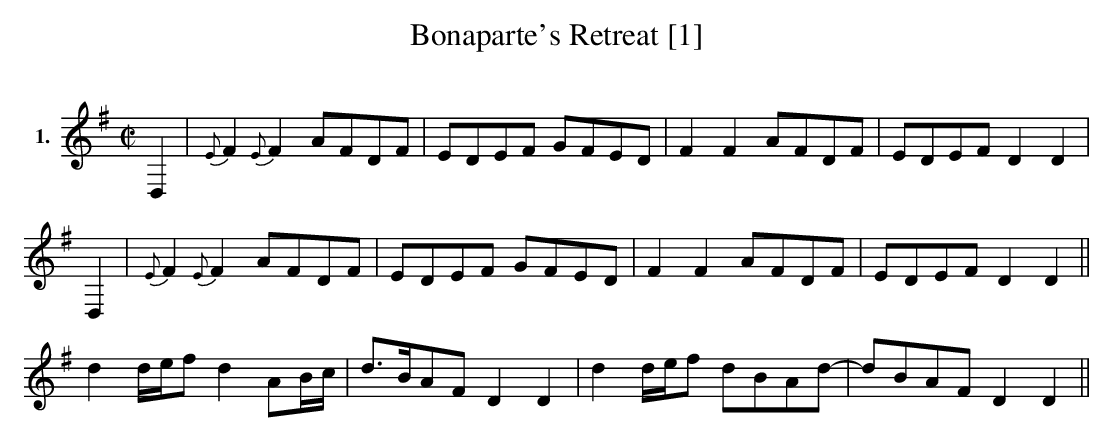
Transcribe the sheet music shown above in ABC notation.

X:1
T:Bonaparte's Retreat [1]
M:C|
L:1/8
Q:Moderately quick, but not too fast
K:G
V:1 clef=treble name="1."
[V:1] D,2|{E}F2{E}F2 AFDF|EDEF GFED|F2F2 AFDF|EDEF D2D2|
D,2|{E}F2{E}F2 AFDF|EDEF GFED|F2F2 AFDF|EDEF D2D2||
d2 d/e/f d2AB/c/|d>BAF D2D2|d2 d/e/f dBAd-|dBAF D2D2||
